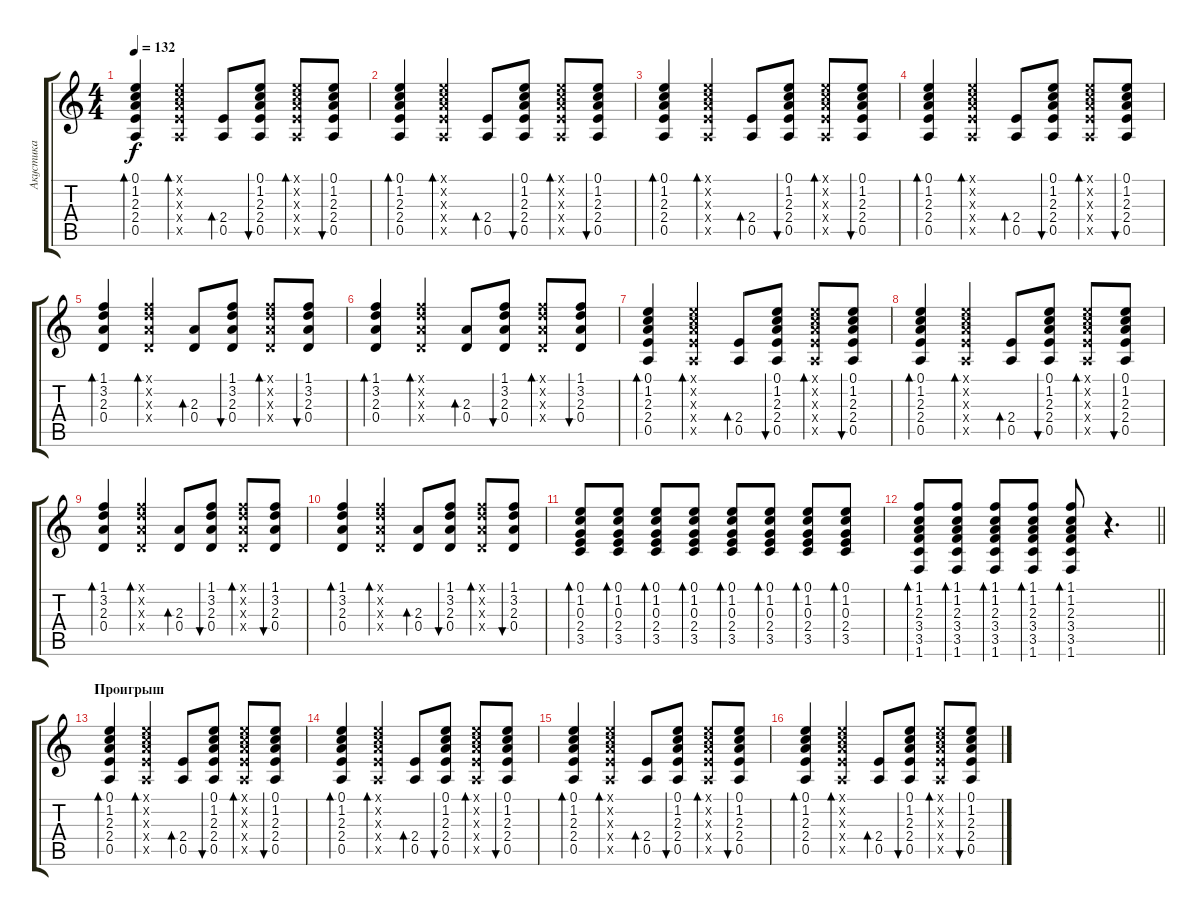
\track ("Акустика" "Акустика") {instrument acousticguitarsteel}
\staff {score tabs}
\tuning (E4 B3 G3 D3 A2 E2) {hide}
\ts (4 4)
\tempo 132
\clef g2
\ks c
(0.1 1.2 2.3 2.4 0.5).4{bd 30 dy f} (0.1{x} 1.2{x} 2.3{x} 2.4{x} 0.5{x}).4{bd 30} (2.4 0.5).8{bd 30} (0.1 1.2 2.3 2.4 0.5).8{bu 30} (0.1{x} 1.2{x} 2.3{x} 2.4{x} 0.5{x}).8{bd 30} (0.1 1.2 2.3 2.4 0.5).8{bu 30} |
(0.1 1.2 2.3 2.4 0.5).4{bd 30} (0.1{x} 1.2{x} 2.3{x} 2.4{x} 0.5{x}).4{bd 30} (2.4 0.5).8{bd 30} (0.1 1.2 2.3 2.4 0.5).8{bu 30} (0.1{x} 1.2{x} 2.3{x} 2.4{x} 0.5{x}).8{bd 30} (0.1 1.2 2.3 2.4 0.5).8{bu 30} |
(0.1 1.2 2.3 2.4 0.5).4{bd 30} (0.1{x} 1.2{x} 2.3{x} 2.4{x} 0.5{x}).4{bd 30} (2.4 0.5).8{bd 30} (0.1 1.2 2.3 2.4 0.5).8{bu 30} (0.1{x} 1.2{x} 2.3{x} 2.4{x} 0.5{x}).8{bd 30} (0.1 1.2 2.3 2.4 0.5).8{bu 30} |
(0.1 1.2 2.3 2.4 0.5).4{bd 30} (0.1{x} 1.2{x} 2.3{x} 2.4{x} 0.5{x}).4{bd 30} (2.4 0.5).8{bd 30} (0.1 1.2 2.3 2.4 0.5).8{bu 30} (0.1{x} 1.2{x} 2.3{x} 2.4{x} 0.5{x}).8{bd 30} (0.1 1.2 2.3 2.4 0.5).8{bu 30} |
(1.1 3.2 2.3 0.4).4{bd 30} (1.1{x} 3.2{x} 2.3{x} 0.4{x}).4{bd 30} (2.3 0.4).8{bd 30} (1.1 3.2 2.3 0.4).8{bu 30} (1.1{x} 3.2{x} 2.3{x} 0.4{x}).8{bd 30} (1.1 3.2 2.3 0.4).8{bu 30} |
(1.1 3.2 2.3 0.4).4{bd 30} (1.1{x} 3.2{x} 2.3{x} 0.4{x}).4{bd 30} (2.3 0.4).8{bd 30} (1.1 3.2 2.3 0.4).8{bu 30} (1.1{x} 3.2{x} 2.3{x} 0.4{x}).8{bd 30} (1.1 3.2 2.3 0.4).8{bu 30} |
(0.1 1.2 2.3 2.4 0.5).4{bd 30} (0.1{x} 1.2{x} 2.3{x} 2.4{x} 0.5{x}).4{bd 30} (2.4 0.5).8{bd 30} (0.1 1.2 2.3 2.4 0.5).8{bu 30} (0.1{x} 1.2{x} 2.3{x} 2.4{x} 0.5{x}).8{bd 30} (0.1 1.2 2.3 2.4 0.5).8{bu 30} |
(0.1 1.2 2.3 2.4 0.5).4{bd 30} (0.1{x} 1.2{x} 2.3{x} 2.4{x} 0.5{x}).4{bd 30} (2.4 0.5).8{bd 30} (0.1 1.2 2.3 2.4 0.5).8{bu 30} (0.1{x} 1.2{x} 2.3{x} 2.4{x} 0.5{x}).8{bd 30} (0.1 1.2 2.3 2.4 0.5).8{bu 30} |
(1.1 3.2 2.3 0.4).4{bd 30} (1.1{x} 3.2{x} 2.3{x} 0.4{x}).4{bd 30} (2.3 0.4).8{bd 30} (1.1 3.2 2.3 0.4).8{bu 30} (1.1{x} 3.2{x} 2.3{x} 0.4{x}).8{bd 30} (1.1 3.2 2.3 0.4).8{bu 30} |
(1.1 3.2 2.3 0.4).4{bd 30} (1.1{x} 3.2{x} 2.3{x} 0.4{x}).4{bd 30} (2.3 0.4).8{bd 30} (1.1 3.2 2.3 0.4).8{bu 30} (1.1{x} 3.2{x} 2.3{x} 0.4{x}).8{bd 30} (1.1 3.2 2.3 0.4).8{bu 30} |
(0.1 1.2 0.3 2.4 3.5).8{bd 30} (0.1 1.2 0.3 2.4 3.5).8{bd 30} (0.1 1.2 0.3 2.4 3.5).8{bd 30} (0.1 1.2 0.3 2.4 3.5).8{bd 30} (0.1 1.2 0.3 2.4 3.5).8{bd 30} (0.1 1.2 0.3 2.4 3.5).8{bd 30} (0.1 1.2 0.3 2.4 3.5).8{bd 30} (0.1 1.2 0.3 2.4 3.5).8{bd 30} |
\barLineRight lightlight
(1.1 1.2 2.3 3.4 3.5 1.6).8{bd 30} (1.1 1.2 2.3 3.4 3.5 1.6).8{bd 30} (1.1 1.2 2.3 3.4 3.5 1.6).8{bd 30} (1.1 1.2 2.3 3.4 3.5 1.6).8{bd 30} (1.1 1.2 2.3 3.4 3.5 1.6).8{bd 30} r.4{d} |
\section ("" "Проигрыш")
(0.1 1.2 2.3 2.4 0.5).4{bd 30} (0.1{x} 1.2{x} 2.3{x} 2.4{x} 0.5{x}).4{bd 30} (2.4 0.5).8{bd 30} (0.1 1.2 2.3 2.4 0.5).8{bu 30} (0.1{x} 1.2{x} 2.3{x} 2.4{x} 0.5{x}).8{bd 30} (0.1 1.2 2.3 2.4 0.5).8{bu 30} |
(0.1 1.2 2.3 2.4 0.5).4{bd 30} (0.1{x} 1.2{x} 2.3{x} 2.4{x} 0.5{x}).4{bd 30} (2.4 0.5).8{bd 30} (0.1 1.2 2.3 2.4 0.5).8{bu 30} (0.1{x} 1.2{x} 2.3{x} 2.4{x} 0.5{x}).8{bd 30} (0.1 1.2 2.3 2.4 0.5).8{bu 30} |
(0.1 1.2 2.3 2.4 0.5).4{bd 30} (0.1{x} 1.2{x} 2.3{x} 2.4{x} 0.5{x}).4{bd 30} (2.4 0.5).8{bd 30} (0.1 1.2 2.3 2.4 0.5).8{bu 30} (0.1{x} 1.2{x} 2.3{x} 2.4{x} 0.5{x}).8{bd 30} (0.1 1.2 2.3 2.4 0.5).8{bu 30} |
(0.1 1.2 2.3 2.4 0.5).4{bd 30} (0.1{x} 1.2{x} 2.3{x} 2.4{x} 0.5{x}).4{bd 30} (2.4 0.5).8{bd 30} (0.1 1.2 2.3 2.4 0.5).8{bu 30} (0.1{x} 1.2{x} 2.3{x} 2.4{x} 0.5{x}).8{bd 30} (0.1 1.2 2.3 2.4 0.5).8{bu 30}
